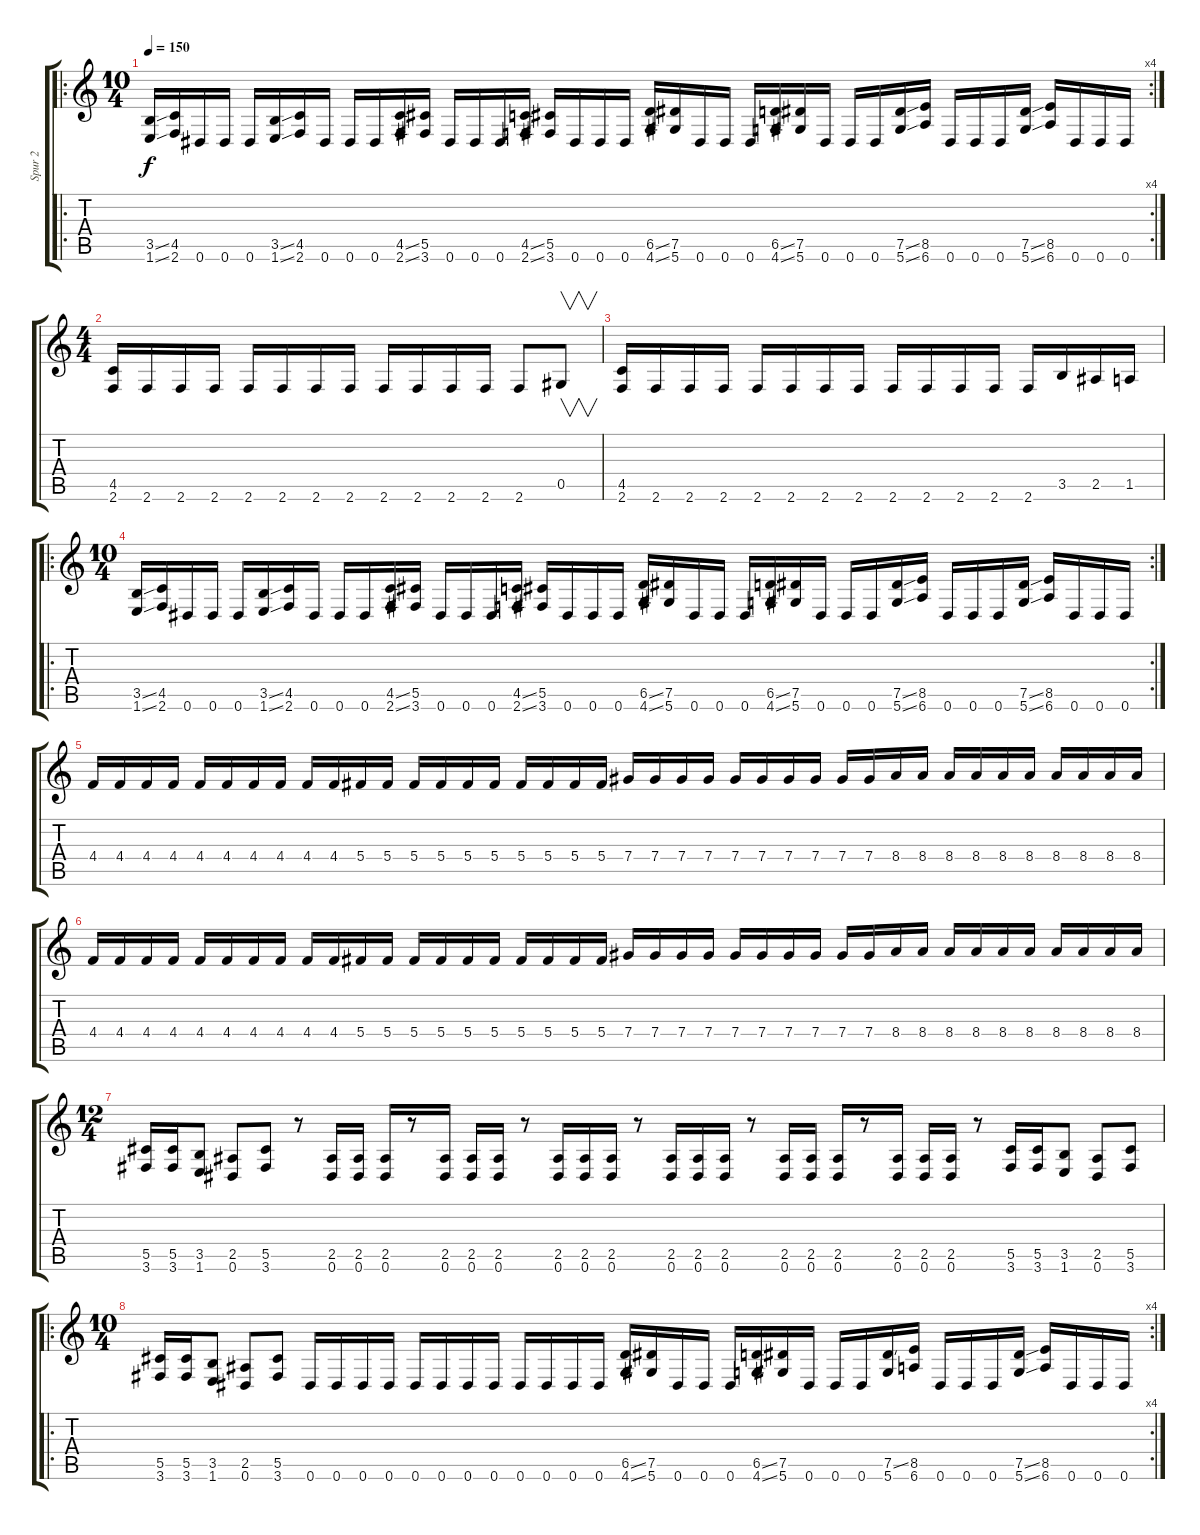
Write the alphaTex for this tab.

\track ("Spur 2" "Spur 2") {instrument distortionguitar}
\staff {score tabs}
\tuning (Eb4 Bb3 Gb3 Db3 Ab2 Eb2) {hide}
\ro
\rc 4
\ts (10 4)
\tempo 150
\clef g2
\ks c
(3.5{ss} 1.6{ss}).16{dy f} (4.5 2.6).16 0.6.16 0.6.16 0.6.16 (3.5{ss} 1.6{ss}).16 (4.5 2.6).16 0.6.16 0.6.16 0.6.16 (4.5{ss} 2.6{ss}).16 (5.5 3.6).16 0.6.16 0.6.16 0.6.16 (4.5{ss} 2.6{ss}).16 (5.5 3.6).16 0.6.16 0.6.16 0.6.16 (6.5{ss} 4.6{ss}).16 (7.5 5.6).16 0.6.16 0.6.16 0.6.16 (6.5{ss} 4.6{ss}).16 (7.5 5.6).16 0.6.16 0.6.16 0.6.16 (7.5{ss} 5.6{ss}).16 (8.5 6.6).16 0.6.16 0.6.16 0.6.16 (7.5{ss} 5.6{ss}).16 (8.5 6.6).16 0.6.16 0.6.16 0.6.16 |
\ts (4 4)
(4.5 2.6).16 2.6.16 2.6.16 2.6.16 2.6.16 2.6.16 2.6.16 2.6.16 2.6.16 2.6.16 2.6.16 2.6.16 2.6.8 0.5.8{v} |
(4.5 2.6).16 2.6.16 2.6.16 2.6.16 2.6.16 2.6.16 2.6.16 2.6.16 2.6.16 2.6.16 2.6.16 2.6.16 2.6.16 3.5.16 2.5.16 1.5.16 |
\ro
\rc 2
\ts (10 4)
(3.5{ss} 1.6{ss}).16 (4.5 2.6).16 0.6.16 0.6.16 0.6.16 (3.5{ss} 1.6{ss}).16 (4.5 2.6).16 0.6.16 0.6.16 0.6.16 (4.5{ss} 2.6{ss}).16 (5.5 3.6).16 0.6.16 0.6.16 0.6.16 (4.5{ss} 2.6{ss}).16 (5.5 3.6).16 0.6.16 0.6.16 0.6.16 (6.5{ss} 4.6{ss}).16 (7.5 5.6).16 0.6.16 0.6.16 0.6.16 (6.5{ss} 4.6{ss}).16 (7.5 5.6).16 0.6.16 0.6.16 0.6.16 (7.5{ss} 5.6{ss}).16 (8.5 6.6).16 0.6.16 0.6.16 0.6.16 (7.5{ss} 5.6{ss}).16 (8.5 6.6).16 0.6.16 0.6.16 0.6.16 |
4.4.16 4.4.16 4.4.16 4.4.16 4.4.16 4.4.16 4.4.16 4.4.16 4.4.16 4.4.16 5.4.16 5.4.16 5.4.16 5.4.16 5.4.16 5.4.16 5.4.16 5.4.16 5.4.16 5.4.16 7.4.16 7.4.16 7.4.16 7.4.16 7.4.16 7.4.16 7.4.16 7.4.16 7.4.16 7.4.16 8.4.16 8.4.16 8.4.16 8.4.16 8.4.16 8.4.16 8.4.16 8.4.16 8.4.16 8.4.16 |
4.4.16 4.4.16 4.4.16 4.4.16 4.4.16 4.4.16 4.4.16 4.4.16 4.4.16 4.4.16 5.4.16 5.4.16 5.4.16 5.4.16 5.4.16 5.4.16 5.4.16 5.4.16 5.4.16 5.4.16 7.4.16 7.4.16 7.4.16 7.4.16 7.4.16 7.4.16 7.4.16 7.4.16 7.4.16 7.4.16 8.4.16 8.4.16 8.4.16 8.4.16 8.4.16 8.4.16 8.4.16 8.4.16 8.4.16 8.4.16 |
\ts (12 4)
(5.5 3.6).16 (5.5 3.6).16 (3.5 1.6).8 (2.5 0.6).8 (5.5 3.6).8 r.8 (2.5 0.6).16 (2.5 0.6).16 (2.5 0.6).16 r.8 (2.5 0.6).16 (2.5 0.6).16 (2.5 0.6).16 r.8 (2.5 0.6).16 (2.5 0.6).16 (2.5 0.6).16 r.8 (2.5 0.6).16 (2.5 0.6).16 (2.5 0.6).16 r.8 (2.5 0.6).16 (2.5 0.6).16 (2.5 0.6).16 r.8 (2.5 0.6).16 (2.5 0.6).16 (2.5 0.6).16 r.8 (5.5 3.6).16 (5.5 3.6).16 (3.5 1.6).8 (2.5 0.6).8 (5.5 3.6).8 |
\ro
\rc 4
\ts (10 4)
(5.5 3.6).16 (5.5 3.6).16 (3.5 1.6).8 (2.5 0.6).8 (5.5 3.6).8 0.6.16 0.6.16 0.6.16 0.6.16 0.6.16 0.6.16 0.6.16 0.6.16 0.6.16 0.6.16 0.6.16 0.6.16 (6.5{ss} 4.6{ss}).16 (7.5 5.6).16 0.6.16 0.6.16 0.6.16 (6.5{ss} 4.6{ss}).16 (7.5 5.6).16 0.6.16 0.6.16 0.6.16 (7.5{ss} 5.6).16 (8.5 6.6).16 0.6.16 0.6.16 0.6.16 (7.5{ss} 5.6{ss}).16 (8.5 6.6).16 0.6.16 0.6.16 0.6.16
